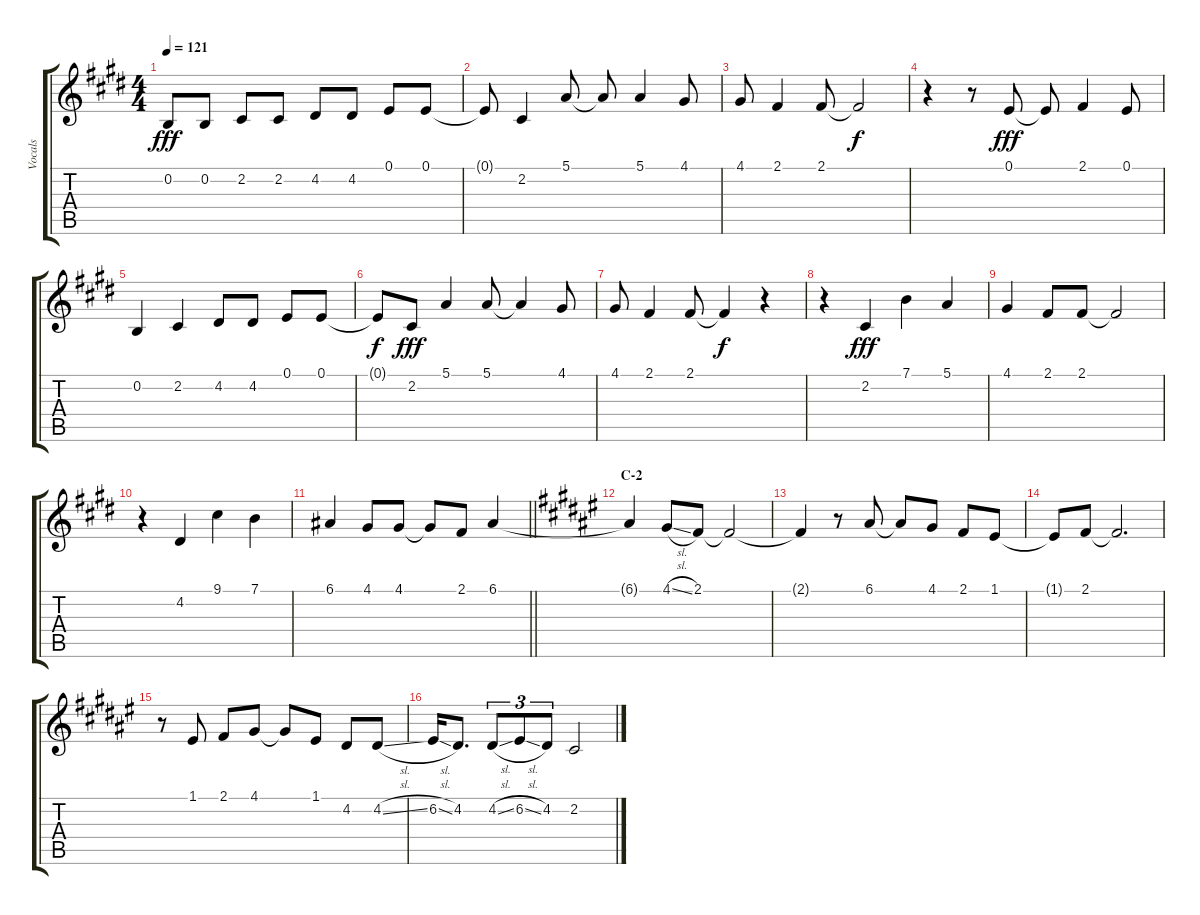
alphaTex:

\track ("Vocals" "Vocals") {instrument voiceoohs}
\staff {score tabs}
\tuning (E4 B3 G3 D3 A2 E2) {hide}
\ts (4 4)
\tempo 121
\clef g2
\ks e
0.2.8{dy fff} 0.2.8 2.2.8 2.2.8 4.2.8 4.2.8 0.1.8 0.1.8 |
0.1{t}.8 2.2.4 5.1.8 5.1{t}.8 5.1.4 4.1.8 |
4.1.8 2.1.4 2.1.8 2.1{t}.2{dy f} |
r.4 r.8 0.1.8{dy fff} 0.1{t}.8 2.1.4 0.1.8 |
0.2.4 2.2.4 4.2.8 4.2.8 0.1.8 0.1.8 |
0.1{t}.8{dy f} 2.2.8{dy fff} 5.1.4 5.1.8 5.1{t}.4 4.1.8 |
4.1.8 2.1.4 2.1.8 2.1{t}.4{dy f} r.4 |
r.4 2.2.4{dy fff} 7.1.4 5.1.4 |
4.1.4 2.1.8 2.1.8 2.1{t}.2 |
r.4 4.2.4 9.1.4 7.1.4 |
\barLineRight lightlight
6.1.4 4.1.8 4.1.8 4.1{t}.8 2.1.8 6.1.4 |
\section ("" "C-2")
\ks f#
6.1{t}.4 4.1{sl}.8 2.1.8 2.1{t}.2 |
2.1{t}.4 r.8 6.1.8 6.1{t}.8 4.1.8 2.1.8 1.1.8 |
1.1{t}.8 2.1.8 2.1{t}.2{d} |
r.8 1.1.8 2.1.8 4.1.8 4.1{t}.8 1.1.8 4.2.8 4.2{sl}.8 |
6.2{sl}.16 4.2.8{d} 4.2{sl}.8{tu (3 2)} 6.2{sl}.8{tu (3 2)} 4.2.8{tu (3 2)} 2.2.2
